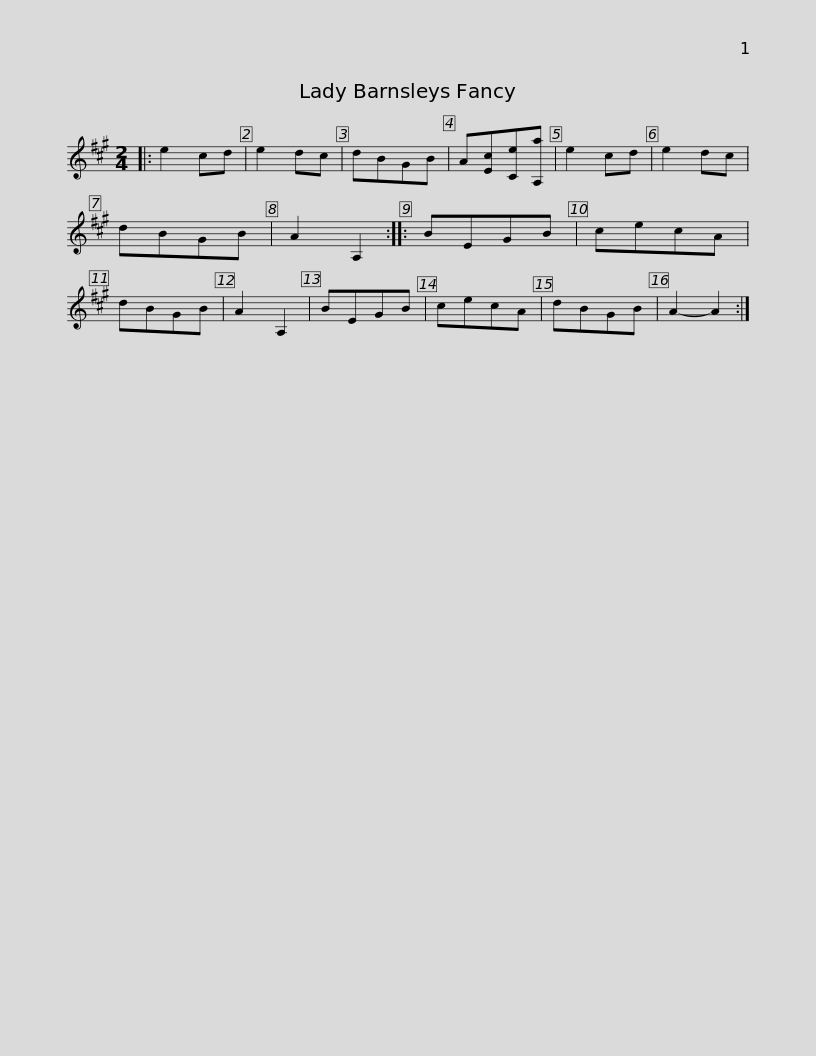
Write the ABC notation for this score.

X:1
L:1/8
M:2/4
I:linebreak $
K:A
V:1 treble
V:1
|: e2 cd | e2 dc | dBGB | A[Ec][Ce][A,a] | e2 cd | %5
 e2 dc | dBGB | A2 A,2 :: BEGB | cecA | %10
 dBGB |$ A2 A,2 | BEGB | cecA | dBGB | %15
 A2- A2 :| %16
